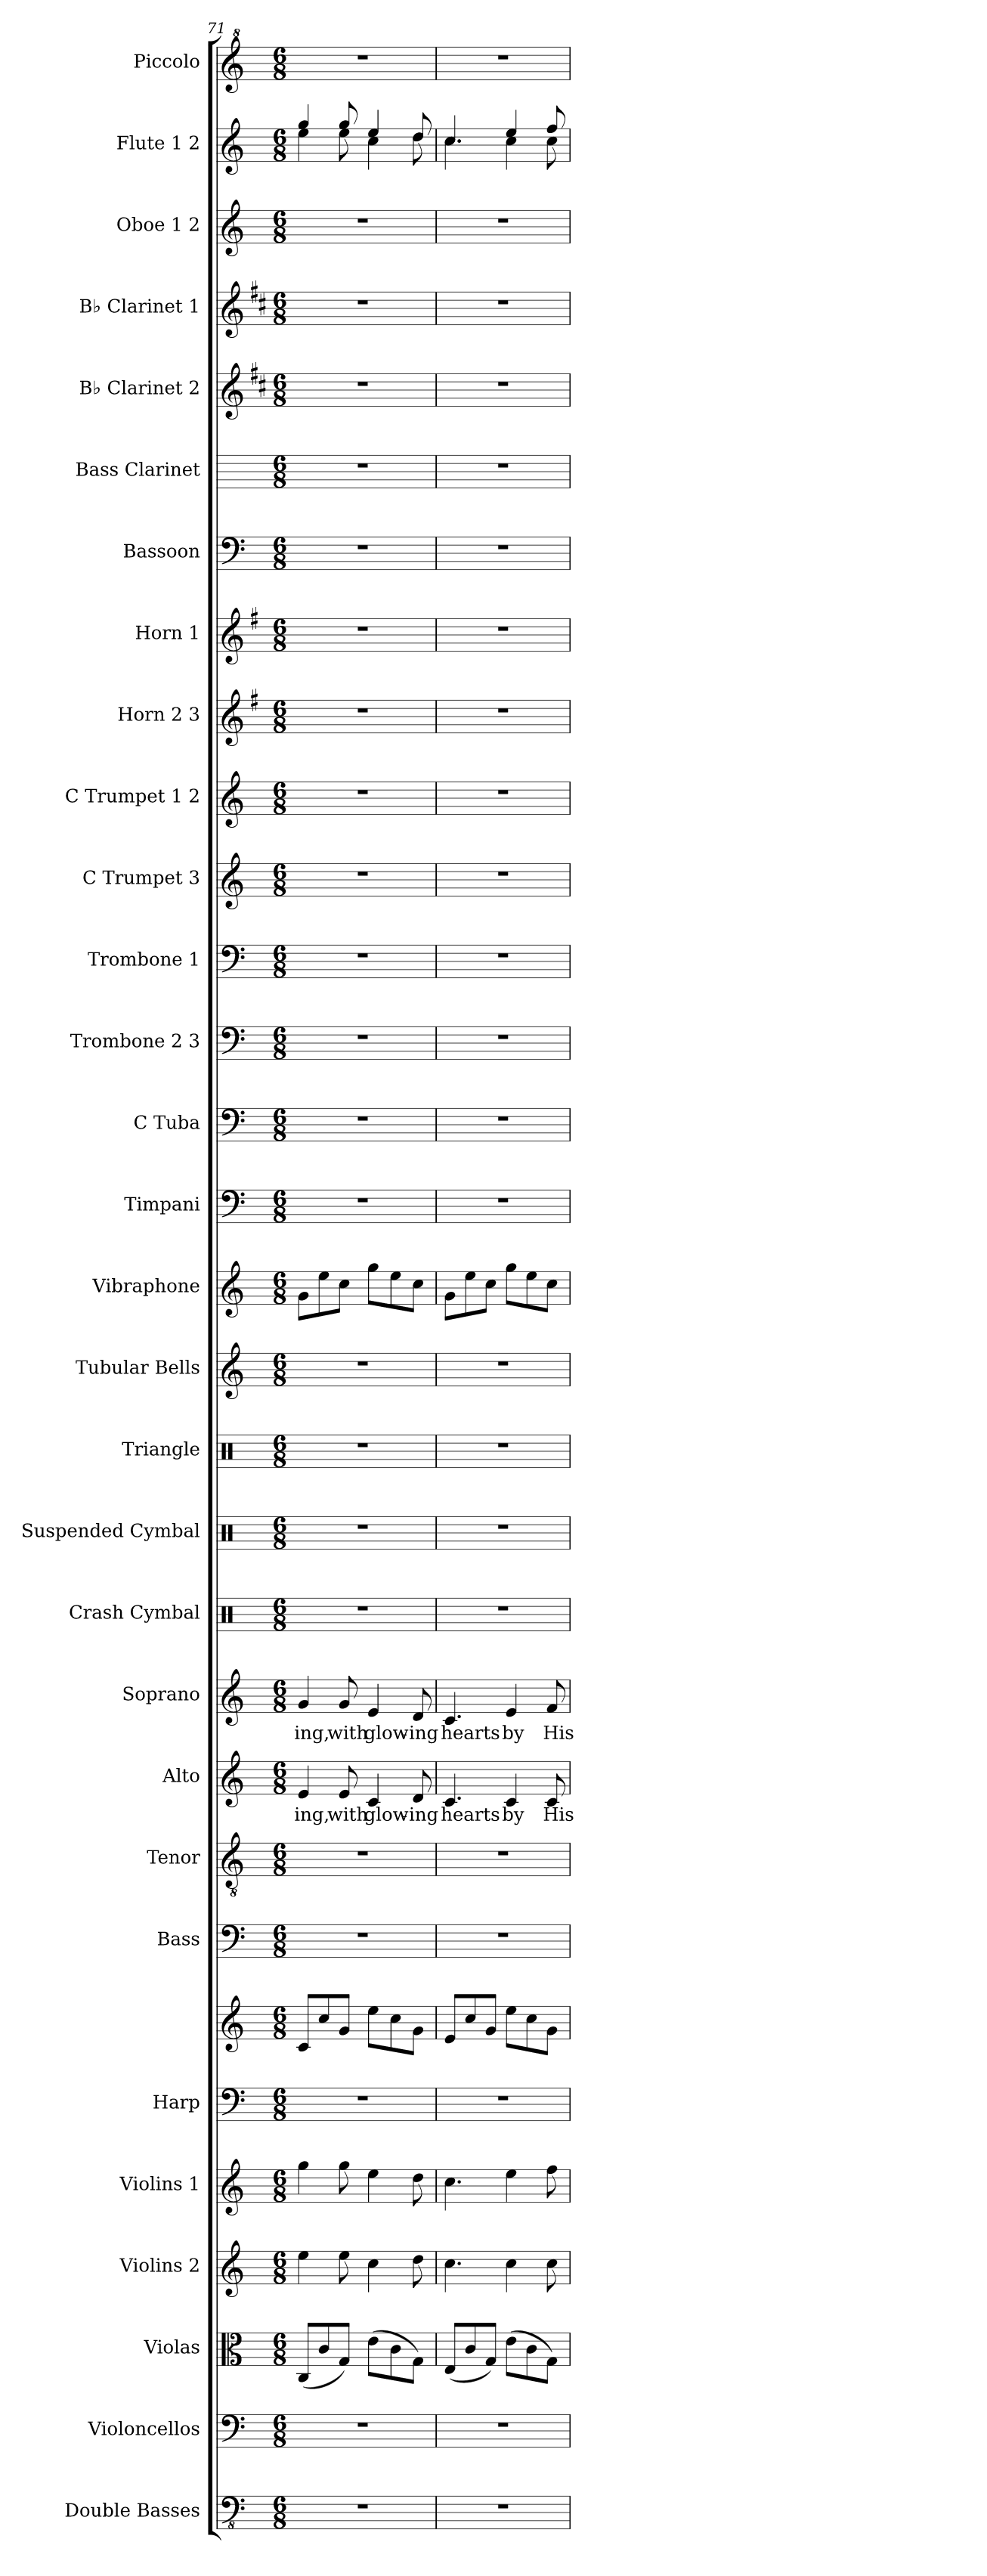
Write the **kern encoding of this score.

**kern	**kern	**kern	**kern	**kern	**kern	**kern	**kern	**kern	**kern	**text	**kern	**text	**kern	**kern	**kern	**kern	**kern	**kern	**kern	**kern	**kern	**kern	**kern	**kern	**kern	**kern	**kern	**kern	**kern	**kern	**kern	**kern
*part30	*part29	*part28	*part27	*part26	*part25	*part25	*part24	*part23	*part22	*part22	*part21	*part21	*part20	*part19	*part18	*part17	*part16	*part15	*part14	*part13	*part12	*part11	*part10	*part9	*part8	*part7	*part6	*part5	*part4	*part3	*part2	*part1
*staff31	*staff30	*staff29	*staff28	*staff27	*staff26	*staff25	*staff24	*staff23	*staff22	*staff22	*staff21	*staff21	*staff20	*staff19	*staff18	*staff17	*staff16	*staff15	*staff14	*staff13	*staff12	*staff11	*staff10	*staff9	*staff8	*staff7	*staff6	*staff5	*staff4	*staff3	*staff2	*staff1
*I"Double Basses	*I"Violoncellos	*I"Violas	*I"Violins 2	*I"Violins 1	*I"Harp	*	*I"Bass	*I"Tenor	*I"Alto	*	*I"Soprano	*	*I"Crash Cymbal	*I"Suspended Cymbal	*I"Triangle	*I"Tubular Bells	*I"Vibraphone	*I"Timpani	*I"C Tuba	*I"Trombone 2 3	*I"Trombone 1	*I"C Trumpet 3	*I"C Trumpet 1 2	*I"Horn 2 3	*I"Horn 1	*I"Bassoon	*I"Bass Clarinet	*I"B♭ Clarinet 2	*I"B♭ Clarinet 1	*I"Oboe 1 2	*I"Flute 1 2	*I"Piccolo
*I'Dbs.	*I'Vlcs.	*I'Vlas.	*I'Vlns. 2	*I'Vlns. 1	*I'Hrp.	*	*I'B.	*I'T.	*I'A.	*	*I'S.	*	*I'Cr. Cym.	*I'Susp. Cym.	*I'Trgl.	*I'Tu. Be.	*I'Vib.	*I'Timp.	*I'C Tu.	*I'Trb. 2 3	*I'Trb. 1	*I'C Tpt. 3	*I'C Tpt. 1 2	*I'Hn. 2 3	*I'Hn. 1	*I'Bsn.	*I'B. Cl.	*I'B♭ Cl. 2	*I'B♭ Cl. 1	*I'Ob. 1 2	*I'Fl. 1 2	*I'Picc.
*clefFv4	*clefF4	*clefC3	*clefG2	*clefG2	*clefF4	*clefG2	*clefF4	*clefGv2	*clefG2	*	*clefG2	*	*clefX	*clefX	*clefX	*clefG2	*	*clefF4	*clefF4	*clefF4	*clefF4	*clefG2	*clefG2	*clefG2	*clefG2	*clefF4	*	*clefG2	*clefG2	*clefG2	*clefG2	*clefG^2
*	*	*	*	*	*	*	*	*	*	*	*	*	*	*	*	*	*	*	*	*	*	*	*	*ITrd4c7	*ITrd4c7	*	*ITrd8c14	*ITrd1c2	*ITrd1c2	*	*	*ITrd-7c-12
*k[]	*k[]	*k[]	*k[]	*k[]	*k[]	*k[]	*k[]	*k[]	*k[]	*	*k[]	*	*k[]	*k[]	*k[]	*k[]	*k[]	*k[]	*k[]	*k[]	*k[]	*k[]	*k[]	*k[]	*k[]	*k[]	*k[]	*k[]	*k[]	*k[]	*k[]	*k[]
*C:	*C:	*C:	*C:	*C:	*C:	*C:	*C:	*C:	*C:	*	*C:	*	*C:	*C:	*C:	*C:	*C:	*C:	*C:	*C:	*C:	*C:	*C:	*C:	*C:	*C:	*C:	*C:	*C:	*C:	*C:	*C:
*M6/8	*M6/8	*M6/8	*M6/8	*M6/8	*M6/8	*M6/8	*M6/8	*M6/8	*M6/8	*	*M6/8	*	*M6/8	*M6/8	*M6/8	*M6/8	*M6/8	*M6/8	*M6/8	*M6/8	*M6/8	*M6/8	*M6/8	*M6/8	*M6/8	*M6/8	*M6/8	*M6/8	*M6/8	*M6/8	*M6/8	*M6/8
=71	=71	=71	=71	=71	=71	=71	=71	=71	=71	=71	=71	=71	=71	=71	=71	=71	=71	=71	=71	=71	=71	=71	=71	=71	=71	=71	=71	=71	=71	=71	=71	=71
*	*	*	*	*	*	*	*	*	*	*	*	*	*	*	*	*	*	*	*	*	*	*	*	*	*	*	*	*	*	*	*^	*
2.r	2.r	(8C/L	4ee\	4gg\	2.r	8c/L	2.r	2.r	4e/	-ing,	4g/	-ing,	2.r	2.r	2.r	2.r	8g\L	2.r	2.r	2.r	2.r	2.r	2.r	2.r	2.r	2.r	2.r	2.r	2.r	2.r	4gg/	4ee\	2.r
.	.	8c/	.	.	.	8cc/	.	.	.	.	.	.	.	.	.	.	8ee\	.	.	.	.	.	.	.	.	.	.	.	.	.	.	.	.
.	.	8G/J)	8ee\	8gg\	.	8g/J	.	.	8e/	with	8g/	with	.	.	.	.	8cc\J	.	.	.	.	.	.	.	.	.	.	.	.	.	8gg/	8ee\	.
.	.	(8e\L	4cc\	4ee\	.	8ee\L	.	.	4c/	glow-	4e/	glow-	.	.	.	.	8gg\L	.	.	.	.	.	.	.	.	.	.	.	.	.	4ee/	4cc\	.
.	.	8c\	.	.	.	8cc\	.	.	.	.	.	.	.	.	.	.	8ee\	.	.	.	.	.	.	.	.	.	.	.	.	.	.	.	.
.	.	8G\J)	8dd\	8dd\	.	8g\J	.	.	8d/	-ing	8d/	-ing	.	.	.	.	8cc\J	.	.	.	.	.	.	.	.	.	.	.	.	.	8dd/	8dd\	.
=72	=72	=72	=72	=72	=72	=72	=72	=72	=72	=72	=72	=72	=72	=72	=72	=72	=72	=72	=72	=72	=72	=72	=72	=72	=72	=72	=72	=72	=72	=72	=72	=72	=72
2.r	2.r	(8E/L	4.cc\	4.cc\	2.r	8e/L	2.r	2.r	4.c/	hearts	4.c/	hearts	2.r	2.r	2.r	2.r	8g\L	2.r	2.r	2.r	2.r	2.r	2.r	2.r	2.r	2.r	2.r	2.r	2.r	2.r	4.cc/	4.cc\	2.r
.	.	8c/	.	.	.	8cc/	.	.	.	.	.	.	.	.	.	.	8ee\	.	.	.	.	.	.	.	.	.	.	.	.	.	.	.	.
.	.	8G/J)	.	.	.	8g/J	.	.	.	.	.	.	.	.	.	.	8cc\J	.	.	.	.	.	.	.	.	.	.	.	.	.	.	.	.
.	.	(8e\L	4cc\	4ee\	.	8ee\L	.	.	4c/	by	4e/	by	.	.	.	.	8gg\L	.	.	.	.	.	.	.	.	.	.	.	.	.	4ee/	4cc\	.
.	.	8c\	.	.	.	8cc\	.	.	.	.	.	.	.	.	.	.	8ee\	.	.	.	.	.	.	.	.	.	.	.	.	.	.	.	.
.	.	8G\J)	8cc\	8ff\	.	8g\J	.	.	8c/	His	8f/	His	.	.	.	.	8cc\J	.	.	.	.	.	.	.	.	.	.	.	.	.	8ff/	8cc\	.
*	*	*	*	*	*	*	*	*	*	*	*	*	*	*	*	*	*	*	*	*	*	*	*	*	*	*	*	*	*	*	*v	*v	*
=	=	=	=	=	=	=	=	=	=	=	=	=	=	=	=	=	=	=	=	=	=	=	=	=	=	=	=	=	=	=	=	=
*-	*-	*-	*-	*-	*-	*-	*-	*-	*-	*-	*-	*-	*-	*-	*-	*-	*-	*-	*-	*-	*-	*-	*-	*-	*-	*-	*-	*-	*-	*-	*-	*-
